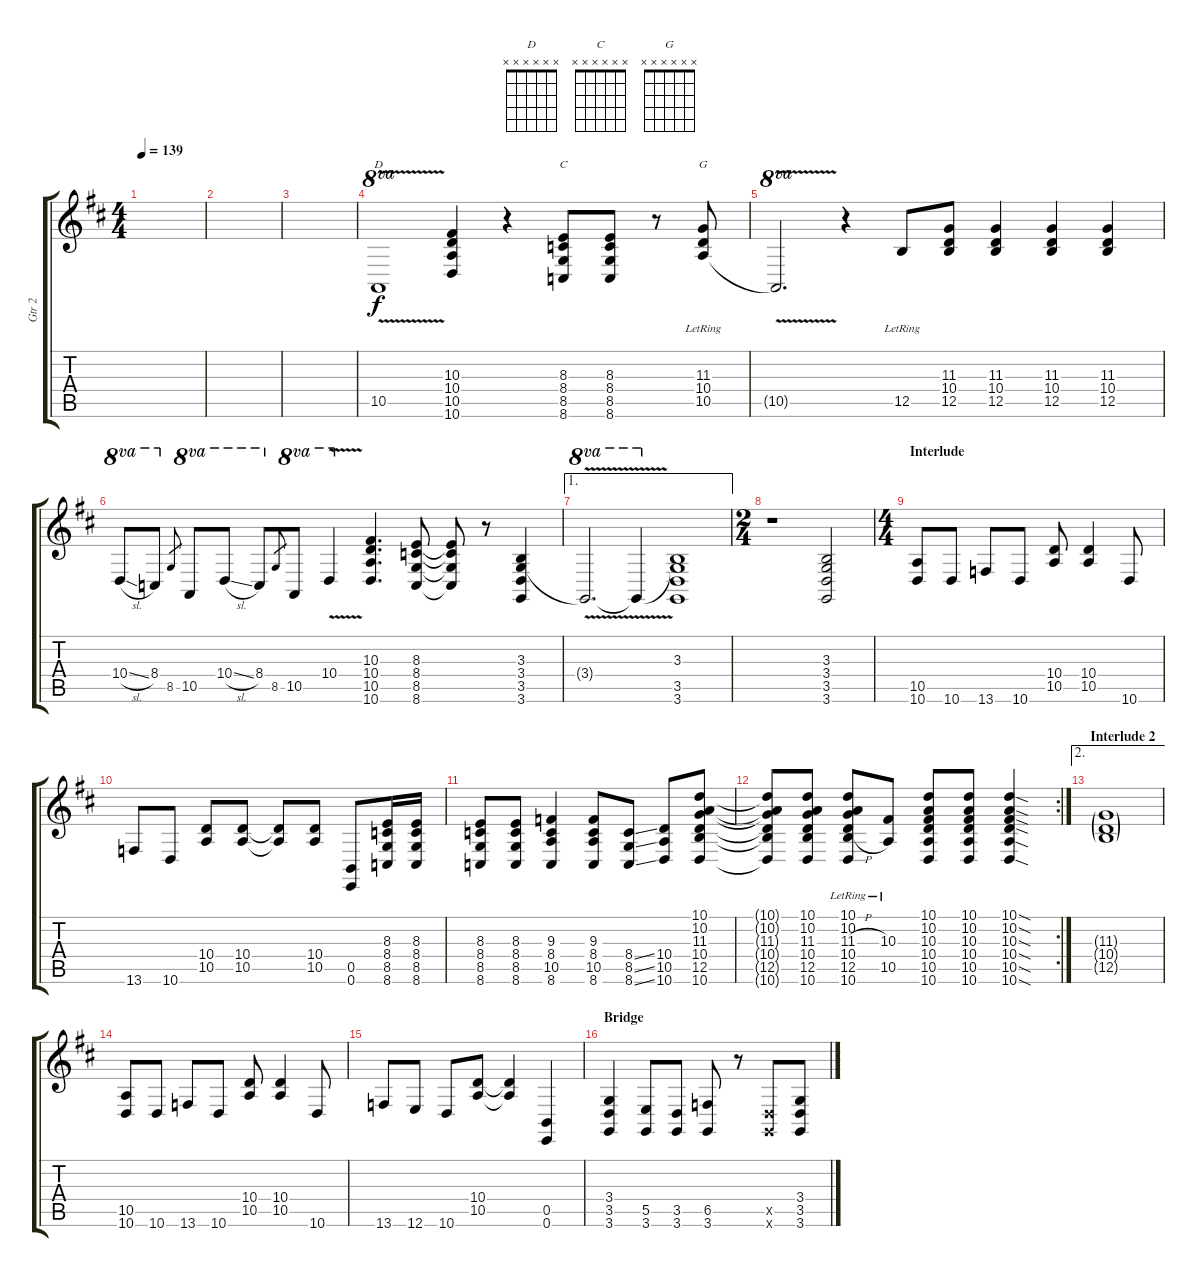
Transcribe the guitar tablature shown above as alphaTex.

\track ("Gtr 2" "Gtr 2") {instrument acousticgrandpiano}
\staff {score tabs}
\tuning (E4 B3 Ab3 E3 B2 E2) {hide}
\chord ("D" x x x x x x)
\chord ("C" x x x x x x)
\chord ("G" x x x x x x)
\ts (4 4)
\tempo 139
\clef g2
\ks d
|
|
|
10.5{v}.1{ch "D" ot 8va} (10.3 10.4 10.5 10.6).4 r.4 (8.3 8.4 8.5 8.6).8{ch "C"} (8.3 8.4 8.5 8.6).8 r.8 (11.3{lr} 10.4{lr} 10.5{lr}).8{ch "G"} |
10.5{v t}.2{d ot 8va} r.4 12.5{lr}.8 (11.3 10.4 12.5).8 (11.3 10.4 12.5).4 (11.3 10.4 12.5).4 (11.3 10.4 12.5).4 |
10.4{sl}.8{ot 8va} 8.4.8{ot 8va} 8.5.8{gr} 10.5.8{ot 8va} 10.4{sl}.8{ot 8va} 8.4.8{ot 8va} 8.5.8{gr} 10.5.8{ot 8va} 10.4{v}.4{ot 8va} (10.3 10.4 10.5 10.6).4{d} (8.3 8.4 8.5 8.6).8 (8.3{t} 8.4{t} 8.5{t} 8.6{t}).8 r.8 (3.3 3.4 3.5 3.6).4 |
\ae 1
3.4{v t}.2{d ot 8va} 3.4{t}.4{ot 8va} (3.3 3.4{t} 3.5 3.6).1 |
\ts (2 4)
r.1 (3.3 3.4 3.5 3.6).2 |
\ts (4 4)
\section ("" "Interlude")
(10.5 10.6).8 10.6.8 13.6.8 10.6.8 (10.4 10.5).8 (10.4 10.5).4 10.6.8 |
13.6.8 10.6.8 (10.4 10.5).8 (10.4 10.5).8 (10.4{t} 10.5{t}).8 (10.4 10.5).8 (0.5 0.6).8 (8.3 8.4 8.5 8.6).16 (8.3 8.4 8.5 8.6).16 |
(8.3 8.4 8.5 8.6).8 (8.3 8.4 8.5 8.6).8 (9.3 8.4 10.5 8.6).4 (9.3 8.4 10.5 8.6).8 (8.4{ss} 8.5{ss} 8.6{ss}).8 (10.4 10.5 10.6).8 (10.1 10.2 11.3 10.4 12.5 10.6).8 |
\rc 2
(10.1{t} 10.2{t} 11.3{t} 10.4{t} 12.5{t} 10.6{t}).8 (10.1 10.2 11.3 10.4 12.5 10.6).8 (10.1{lr} 10.2{lr} 11.3{h lr} 10.4{lr} 12.5{h lr} 10.6{lr}).8 (10.3{lr} 10.5{lr}).8 (10.1 10.2 10.3 10.4 10.5 10.6).8 (10.1 10.2 10.3 10.4 10.5 10.6).8 (10.1{sod} 10.2{sod} 10.3{sod} 10.4{sod} 10.5{sod} 10.6{sod}).4 |
\ae 2
\section ("" "Interlude 2")
(11.3{g} 10.4{g} 12.5{g}).1 |
(10.5 10.6).8 10.6.8 13.6.8 10.6.8 (10.4 10.5).8 (10.4 10.5).4 10.6.8 |
13.6.8 12.6.8 10.6.8 (10.4 10.5).8 (10.4{t} 10.5{t}).4 (0.5 0.6).4 |
\section ("" "Bridge")
(3.4 3.5 3.6).4 (5.5 3.6).8 (3.5 3.6).8 (6.5 3.6).8 r.8 (3.5{x} 3.6{x}).8 (3.4 3.5 3.6).8
